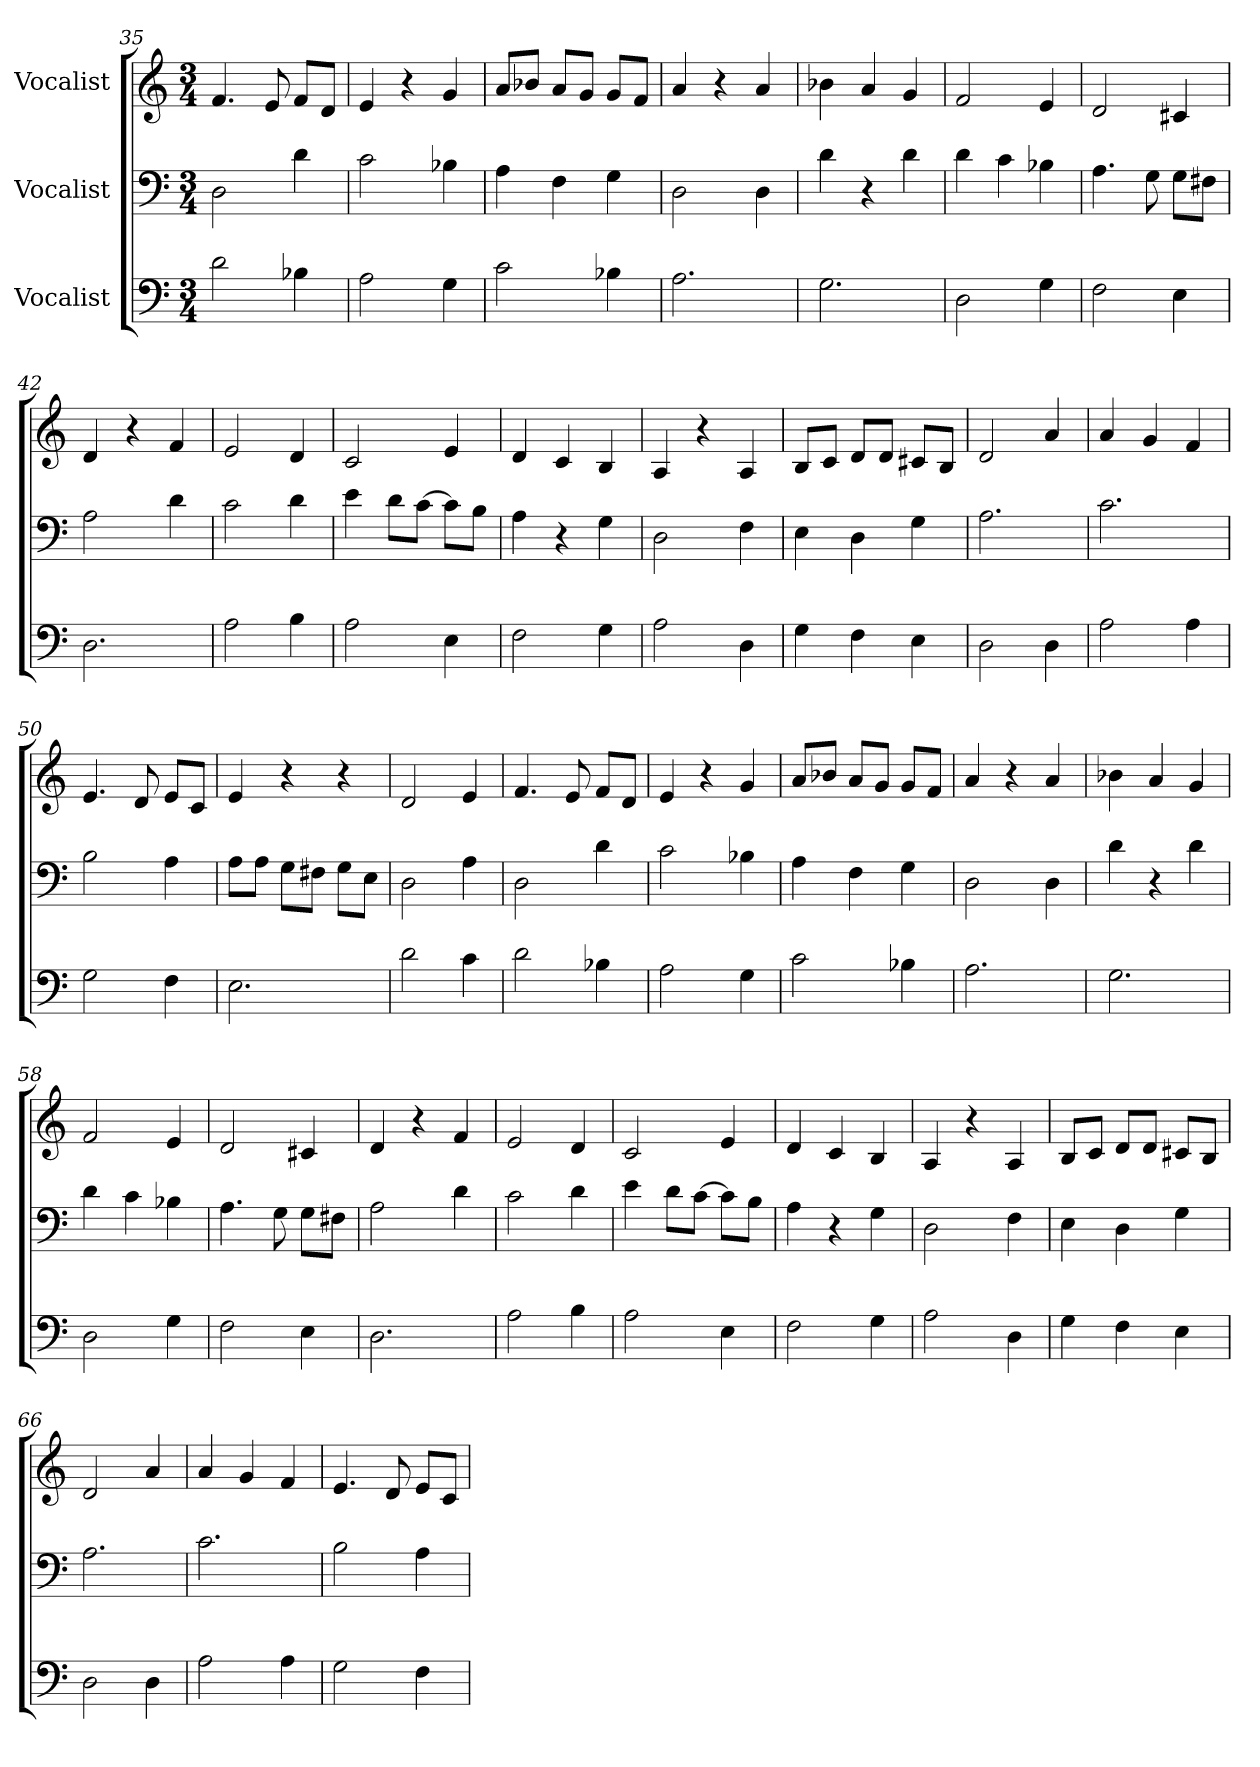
**kern	**kern	**kern
*part3	*part2	*part1
*staff3	*staff2	*staff1
*I"Vocalist	*I"Vocalist	*I"Vocalist
*M3/4	*M3/4	*M3/4
=35	=35	=35
2d	2D	4.f
.	.	8e
4B-X	4d	8fL
.	.	8dJ
=36	=36	=36
2A	2c	4e
.	.	4r
4G	4B-X	4g
=37	=37	=37
2c	4A	8aL
.	.	8b-XJ
.	4F	8aL
.	.	8gJ
4B-X	4G	8gL
.	.	8fJ
=38	=38	=38
2.A	2D	4a
.	.	4r
.	4D	4a
=39	=39	=39
2.G	4d	4b-X
.	4r	4a
.	4d	4g
=40	=40	=40
2D	4d	2f
.	4c	.
4G	4B-X	4e
=41	=41	=41
2F	4.A	2d
.	8G	.
4E	8GL	4c#X
.	8F#XJ	.
=42	=42	=42
2.D	2A	4d
.	.	4r
.	4d	4f
=43	=43	=43
2A	2c	2e
4B	4d	4d
=44	=44	=44
2A	4e	2c
.	8dL	.
.	[8cJ	.
4E	8cL]	4e
.	8BJ	.
=45	=45	=45
2F	4A	4d
.	4r	4c
4G	4G	4B
=46	=46	=46
2A	2D	4A
.	.	4r
4D	4F	4A
=47	=47	=47
4G	4E	8BL
.	.	8cJ
4F	4D	8dL
.	.	8dJ
4E	4G	8c#XL
.	.	8BJ
=48	=48	=48
2D	2.A	2d
4D	.	4a
=49	=49	=49
2A	2.c	4a
.	.	4g
4A	.	4f
=50	=50	=50
2G	2B	4.e
.	.	8d
4F	4A	8eL
.	.	8cJ
=51	=51	=51
2.E	8AL	4e
.	8AJ	.
.	8GL	4r
.	8F#XJ	.
.	8GL	4r
.	8EJ	.
=52	=52	=52
2d	2D	2d
4c	4A	4e
=53	=53	=53
2d	2D	4.f
.	.	8e
4B-X	4d	8fL
.	.	8dJ
=54	=54	=54
2A	2c	4e
.	.	4r
4G	4B-X	4g
=55	=55	=55
2c	4A	8aL
.	.	8b-XJ
.	4F	8aL
.	.	8gJ
4B-X	4G	8gL
.	.	8fJ
=56	=56	=56
2.A	2D	4a
.	.	4r
.	4D	4a
=57	=57	=57
2.G	4d	4b-X
.	4r	4a
.	4d	4g
=58	=58	=58
2D	4d	2f
.	4c	.
4G	4B-X	4e
=59	=59	=59
2F	4.A	2d
.	8G	.
4E	8GL	4c#X
.	8F#XJ	.
=60	=60	=60
2.D	2A	4d
.	.	4r
.	4d	4f
=61	=61	=61
2A	2c	2e
4B	4d	4d
=62	=62	=62
2A	4e	2c
.	8dL	.
.	[8cJ	.
4E	8cL]	4e
.	8BJ	.
=63	=63	=63
2F	4A	4d
.	4r	4c
4G	4G	4B
=64	=64	=64
2A	2D	4A
.	.	4r
4D	4F	4A
=65	=65	=65
4G	4E	8BL
.	.	8cJ
4F	4D	8dL
.	.	8dJ
4E	4G	8c#XL
.	.	8BJ
=66	=66	=66
2D	2.A	2d
4D	.	4a
=67	=67	=67
2A	2.c	4a
.	.	4g
4A	.	4f
=68	=68	=68
2G	2B	4.e
.	.	8d
4F	4A	8eL
.	.	8cJ
=	=	=
*-	*-	*-
